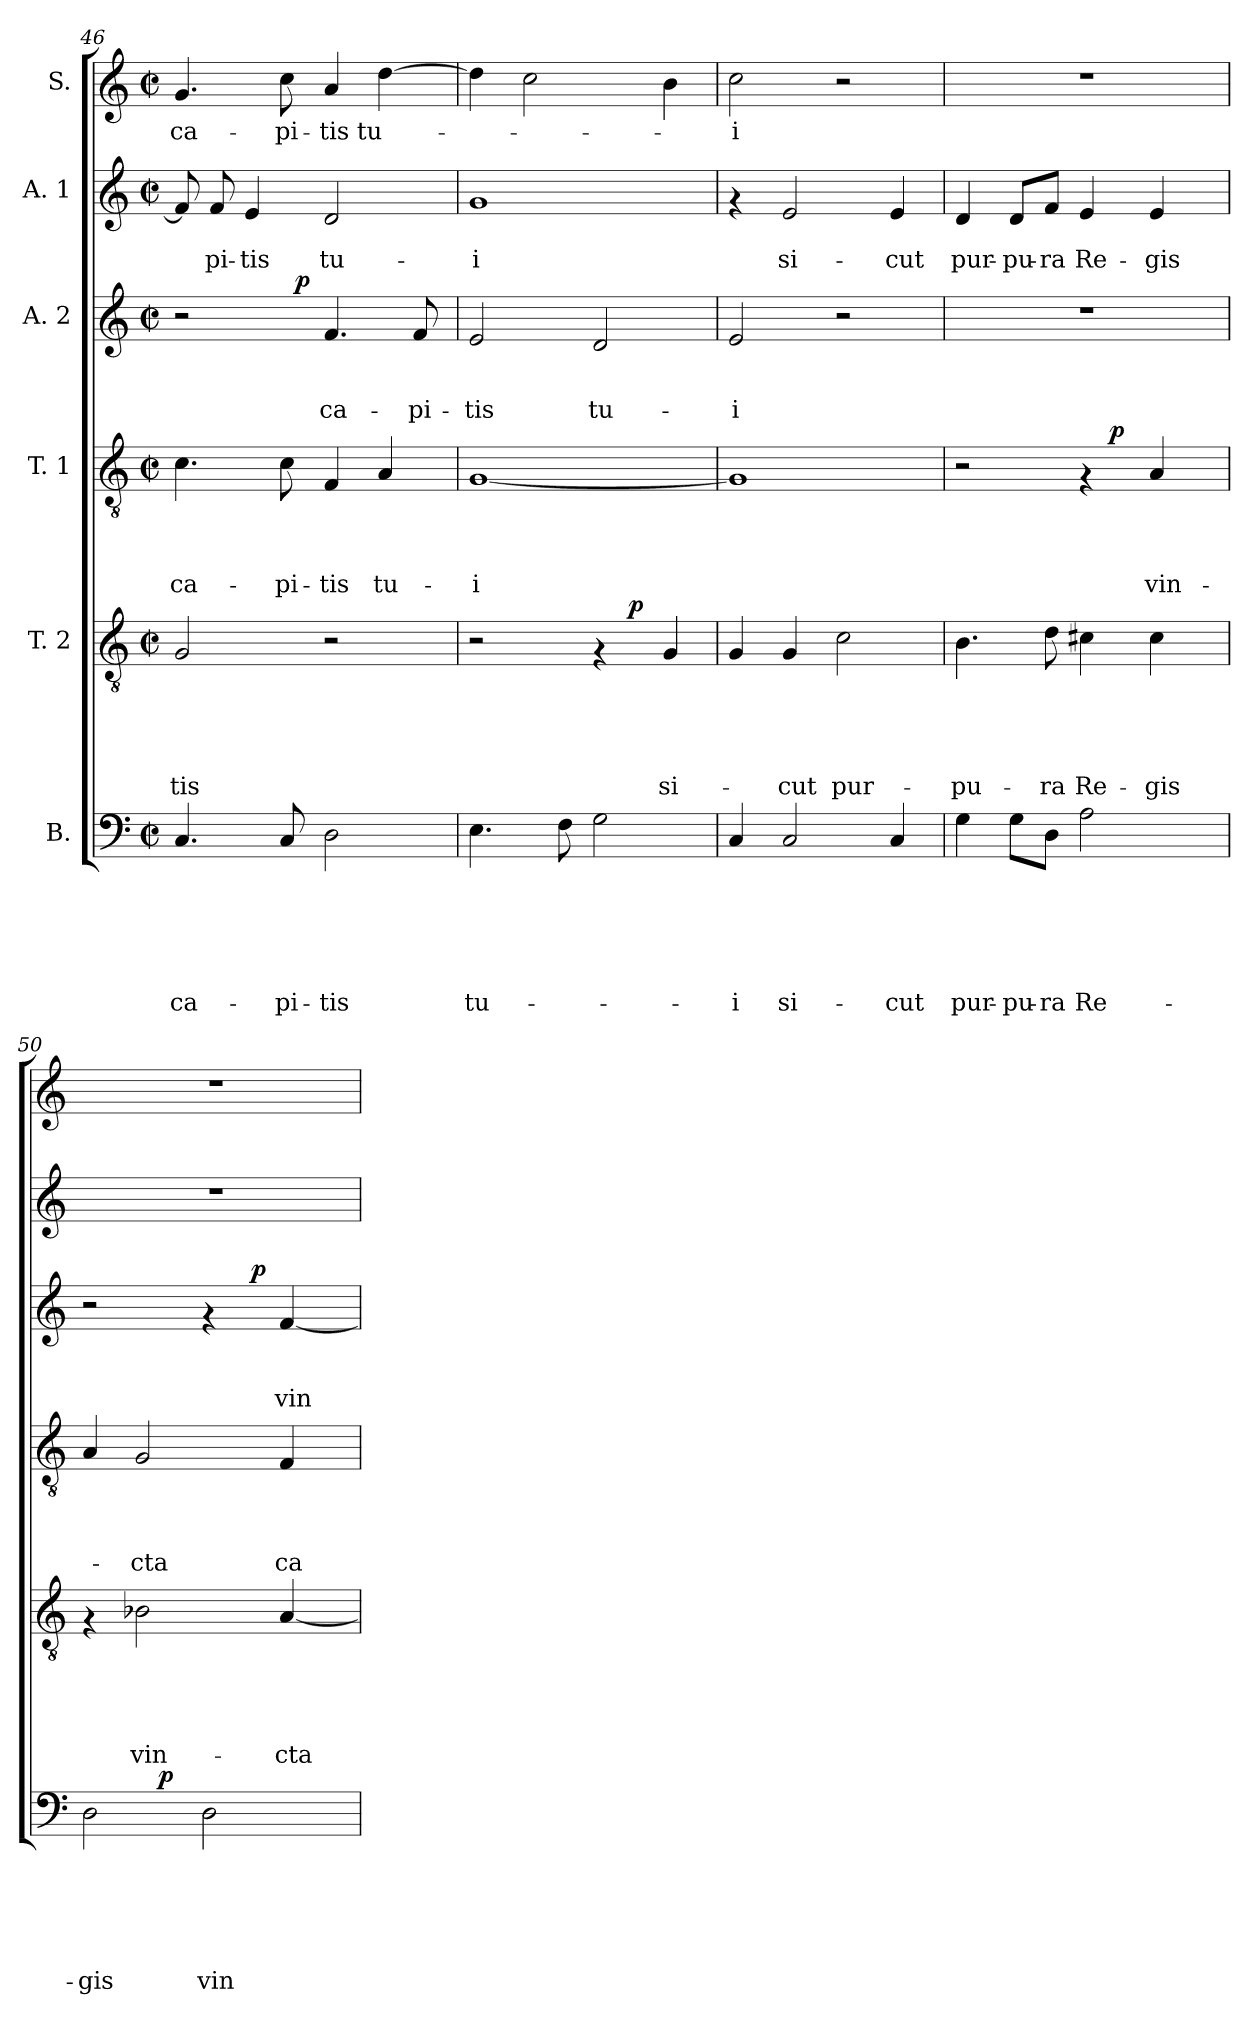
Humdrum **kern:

**kern	**text	**text	**text	**text	**text	**text	**dynam	**kern	**text	**text	**text	**text	**text	**dynam	**kern	**text	**text	**text	**text	**dynam	**kern	**text	**text	**text	**dynam	**kern	**text	**text	**kern	**text
*part6	*part6	*part6	*part6	*part6	*part6	*part6	*part6	*part5	*part5	*part5	*part5	*part5	*part5	*part5	*part4	*part4	*part4	*part4	*part4	*part4	*part3	*part3	*part3	*part3	*part3	*part2	*part2	*part2	*part1	*part1
*staff6	*staff6	*staff6	*staff6	*staff6	*staff6	*staff6	*staff6	*staff5	*staff5	*staff5	*staff5	*staff5	*staff5	*staff5	*staff4	*staff4	*staff4	*staff4	*staff4	*staff4	*staff3	*staff3	*staff3	*staff3	*staff3	*staff2	*staff2	*staff2	*staff1	*staff1
*I"B.	*	*	*	*	*	*	*	*I"T. 2	*	*	*	*	*	*	*I"T. 1	*	*	*	*	*	*I"A. 2	*	*	*	*	*I"A. 1	*	*	*I"S.	*
*clefF4	*	*	*	*	*	*	*	*clefGv2	*	*	*	*	*	*	*clefGv2	*	*	*	*	*	*clefG2	*	*	*	*	*clefG2	*	*	*clefG2	*
*k[]	*	*	*	*	*	*	*	*k[]	*	*	*	*	*	*	*k[]	*	*	*	*	*	*k[]	*	*	*	*	*k[]	*	*	*k[]	*
*C:	*	*	*	*	*	*	*	*C:	*	*	*	*	*	*	*C:	*	*	*	*	*	*C:	*	*	*	*	*C:	*	*	*C:	*
*M2/2	*	*	*	*	*	*	*	*M2/2	*	*	*	*	*	*	*M2/2	*	*	*	*	*	*M2/2	*	*	*	*	*M2/2	*	*	*M2/2	*
*met(c|)	*	*	*	*	*	*	*	*met(c|)	*	*	*	*	*	*	*met(c|)	*	*	*	*	*	*met(c|)	*	*	*	*	*met(c|)	*	*	*met(c|)	*
=46	=46	=46	=46	=46	=46	=46	=46	=46	=46	=46	=46	=46	=46	=46	=46	=46	=46	=46	=46	=46	=46	=46	=46	=46	=46	=46	=46	=46	=46	=46
!	!	!	!	!	!	!LO:LY:b	!	!	!	!	!	!	!LO:LY:b	!	!	!	!	!	!LO:LY:b	!	!	!	!	!	!	!	!	!	!	!LO:LY:b
*	*	*	*	*	*	*	*	*	*	*	*	*	*	*	*	*	*	*	*	*	*^	*	*	*	*	*	*	*	*	*
4.C/	.	.	.	.	.	ca-	.	2G/	.	.	.	.	-tis	.	4.c\	.	.	.	ca-	.	2r	4ryy	.	.	.	.	8f/]	.	.	4.g/	ca-
!	!	!	!	!	!	!	!	!	!	!	!	!	!	!	!	!	!	!	!	!	!	!	!	!	!	!	!	!	!LO:LY:b	!	!
.	.	.	.	.	.	.	.	.	.	.	.	.	.	.	.	.	.	.	.	.	.	.	.	.	.	.	8f/	.	-pi-	.	.
!	!	!	!	!	!	!	!	!	!	!	!	!	!	!	!	!	!	!	!	!	!	!	!	!	!	!	!	!	!LO:LY:b	!	!
.	.	.	.	.	.	.	.	.	.	.	.	.	.	.	.	.	.	.	.	.	.	8ryy	.	.	.	.	4e/	.	-tis	.	.
!	!	!	!	!	!	!LO:LY:b	!	!	!	!	!	!	!	!	!	!	!	!	!LO:LY:b	!	!	!	!	!	!	!	!	!	!	!	!LO:LY:b
8C/	.	.	.	.	.	-pi-	.	.	.	.	.	.	.	.	8c\	.	.	.	-pi-	.	.	32ryy	.	.	.	.	.	.	.	8cc\	-pi-
!	!	!	!	!	!	!	!	!	!	!	!	!	!	!	!	!	!	!	!	!	!	!	!	!	!	!LO:DY:b	!	!	!	!	!
.	.	.	.	.	.	.	.	.	.	.	.	.	.	.	.	.	.	.	.	.	.	2ryy	.	.	.	p	.	.	.	.	.
!	!	!	!	!	!	!LO:LY:b	!	!	!	!	!	!	!	!	!	!	!	!	!LO:LY:b	!	!	!	!	!	!LO:LY:b	!	!	!	!LO:LY:b	!	!LO:LY:b
2D\	.	.	.	.	.	-tis	.	2r	.	.	.	.	.	.	4F/	.	.	.	-tis	.	4.f/	.	.	.	ca-	.	2d/	.	tu-	4a/	-tis
!	!	!	!	!	!	!	!	!	!	!	!	!	!	!	!	!	!	!	!LO:LY:b	!	!	!	!	!	!	!	!	!	!	!	!LO:LY:b
.	.	.	.	.	.	.	.	.	.	.	.	.	.	.	4A/	.	.	.	tu-	.	.	.	.	.	.	.	.	.	.	[>4dd\	tu-
!	!	!	!	!	!	!	!	!	!	!	!	!	!	!	!	!	!	!	!	!	!	!	!	!	!LO:LY:b	!	!	!	!	!	!
.	.	.	.	.	.	.	.	.	.	.	.	.	.	.	.	.	.	.	.	.	8f/	.	.	.	-pi-	.	.	.	.	.	.
.	.	.	.	.	.	.	.	.	.	.	.	.	.	.	.	.	.	.	.	.	.	16.ryy	.	.	.	.	.	.	.	.	.
=47	=47	=47	=47	=47	=47	=47	=47	=47	=47	=47	=47	=47	=47	=47	=47	=47	=47	=47	=47	=47	=47	=47	=47	=47	=47	=47	=47	=47	=47	=47	=47
!	!	!	!	!	!	!LO:LY:b	!	!	!	!	!	!	!	!	!	!	!	!	!LO:LY:b	!	!	!	!	!	!LO:LY:b	!	!	!	!LO:LY:b	!	!
*	*	*	*	*	*	*	*	*^	*	*	*	*	*	*	*	*	*	*	*	*	*v	*v	*	*	*	*	*	*	*	*	*
4.E\	.	.	.	.	.	tu-	.	2r	2ryy	.	.	.	.	.	.	[>1G	.	.	.	-i	.	2e/	.	.	-tis	.	1g	.	-i	4dd\]	.
.	.	.	.	.	.	.	.	.	.	.	.	.	.	.	.	.	.	.	.	.	.	.	.	.	.	.	.	.	.	2cc\	.
8F\	.	.	.	.	.	.	.	.	.	.	.	.	.	.	.	.	.	.	.	.	.	.	.	.	.	.	.	.	.	.	.
!	!	!	!	!	!	!	!	!	!	!	!	!	!	!	!	!	!	!	!	!	!	!	!	!	!LO:LY:b	!	!	!	!	!	!
2G\	.	.	.	.	.	.	.	4rF	8ryy	.	.	.	.	.	.	.	.	.	.	.	.	2d/	.	.	tu-	.	.	.	.	.	.
!	!	!	!	!	!	!	!	!	!	!	!	!	!	!	!LO:DY:a	!	!	!	!	!	!	!	!	!	!	!	!	!	!	!	!
.	.	.	.	.	.	.	.	.	4.ryy	.	.	.	.	.	p	.	.	.	.	.	.	.	.	.	.	.	.	.	.	.	.
!	!	!	!	!	!	!	!	!	!	!	!	!	!	!LO:LY:b	!	!	!	!	!	!	!	!	!	!	!	!	!	!	!	!	!
.	.	.	.	.	.	.	.	4G/	.	.	.	.	.	si-	.	.	.	.	.	.	.	.	.	.	.	.	.	.	.	4b\	.
=48	=48	=48	=48	=48	=48	=48	=48	=48	=48	=48	=48	=48	=48	=48	=48	=48	=48	=48	=48	=48	=48	=48	=48	=48	=48	=48	=48	=48	=48	=48	=48
!	!	!	!	!	!	!LO:LY:b	!	!	!	!	!	!	!	!	!	!	!	!	!	!	!	!	!	!	!LO:LY:b	!	!	!	!	!	!LO:LY:b
*	*	*	*	*	*	*	*	*v	*v	*	*	*	*	*	*	*	*	*	*	*	*	*	*	*	*	*	*	*	*	*	*
4C/	.	.	.	.	.	-i	.	4G/	.	.	.	.	.	.	1G]	.	.	.	.	.	2e/	.	.	-i	.	4rf	.	.	2cc\	-i
!	!	!	!	!	!	!LO:LY:b	!	!	!	!	!	!	!LO:LY:b	!	!	!	!	!	!	!	!	!	!	!	!	!	!	!LO:LY:b	!	!
2C/	.	.	.	.	.	si-	.	4G/	.	.	.	.	-cut	.	.	.	.	.	.	.	.	.	.	.	.	2e/	.	si-	.	.
!	!	!	!	!	!	!	!	!	!	!	!	!	!LO:LY:b	!	!	!	!	!	!	!	!	!	!	!	!	!	!	!	!	!
.	.	.	.	.	.	.	.	2c\	.	.	.	.	pur-	.	.	.	.	.	.	.	2r	.	.	.	.	.	.	.	2r	.
!	!	!	!	!	!	!LO:LY:b	!	!	!	!	!	!	!	!	!	!	!	!	!	!	!	!	!	!	!	!	!	!LO:LY:b	!	!
4C/	.	.	.	.	.	-cut	.	.	.	.	.	.	.	.	.	.	.	.	.	.	.	.	.	.	.	4e/	.	-cut	.	.
!!LO:PB:g=z
=49	=49	=49	=49	=49	=49	=49	=49	=49	=49	=49	=49	=49	=49	=49	=49	=49	=49	=49	=49	=49	=49	=49	=49	=49	=49	=49	=49	=49	=49	=49
!	!	!	!	!	!	!LO:LY:b	!	!	!	!	!	!	!LO:LY:b	!	!	!	!	!	!	!	!	!	!	!	!	!	!	!LO:LY:b	!	!
*	*	*	*	*	*	*	*	*	*	*	*	*	*	*	*^	*	*	*	*	*	*	*	*	*	*	*	*	*	*	*
4G\	.	.	.	.	.	pur-	.	4.B\	.	.	.	.	-pu-	.	2r	2ryy	.	.	.	.	.	1r	.	.	.	.	4d/	.	pur-	1r	.
!	!	!	!	!	!	!LO:LY:b	!	!	!	!	!	!	!	!	!	!	!	!	!	!	!	!	!	!	!	!	!	!	!LO:LY:b	!	!
8G\L	.	.	.	.	.	-pu-	.	.	.	.	.	.	.	.	.	.	.	.	.	.	.	.	.	.	.	.	8d/L	.	-pu-	.	.
!	!	!	!	!	!	!LO:LY:b	!	!	!	!	!	!	!LO:LY:b	!	!	!	!	!	!	!	!	!	!	!	!	!	!	!	!LO:LY:b	!	!
8D\J	.	.	.	.	.	-ra	.	8d\	.	.	.	.	-ra	.	.	.	.	.	.	.	.	.	.	.	.	.	8f/J	.	-ra	.	.
!	!	!	!	!	!	!LO:LY:b	!	!	!	!	!	!	!LO:LY:b	!	!	!	!	!	!	!	!	!	!	!	!	!	!	!	!LO:LY:b	!	!
2A\	.	.	.	.	.	Re-	.	4c#X\	.	.	.	.	Re-	.	4rF	16.ryy	.	.	.	.	.	.	.	.	.	.	4e/	.	Re-	.	.
!	!	!	!	!	!	!	!	!	!	!	!	!	!	!	!	!	!	!	!	!	!LO:DY:a	!	!	!	!	!	!	!	!	!	!
.	.	.	.	.	.	.	.	.	.	.	.	.	.	.	.	4ryy	.	.	.	.	p	.	.	.	.	.	.	.	.	.	.
!	!	!	!	!	!	!	!	!	!	!	!	!	!LO:LY:b	!	!	!	!	!	!	!LO:LY:b	!	!	!	!	!	!	!	!	!LO:LY:b	!	!
.	.	.	.	.	.	.	.	4c#\	.	.	.	.	-gis	.	4A/	.	.	.	.	vin-	.	.	.	.	.	.	4e/	.	-gis	.	.
.	.	.	.	.	.	.	.	.	.	.	.	.	.	.	.	8ryy	.	.	.	.	.	.	.	.	.	.	.	.	.	.	.
.	.	.	.	.	.	.	.	.	.	.	.	.	.	.	.	32ryy	.	.	.	.	.	.	.	.	.	.	.	.	.	.	.
=50	=50	=50	=50	=50	=50	=50	=50	=50	=50	=50	=50	=50	=50	=50	=50	=50	=50	=50	=50	=50	=50	=50	=50	=50	=50	=50	=50	=50	=50	=50	=50
!	!	!	!	!	!	!LO:LY:b	!	!	!	!	!	!	!	!	!	!	!	!	!	!	!	!	!	!	!	!	!	!	!	!	!
*^	*	*	*	*	*	*	*	*	*	*	*	*	*	*	*v	*v	*	*	*	*	*	*^	*	*	*	*	*	*	*	*	*
2D\	4ryy	.	.	.	.	.	-gis	.	4rF	.	.	.	.	.	.	4A/	.	.	.	.	.	2r	2ryy	.	.	.	.	1r	.	.	1r	.
!	!	!	!	!	!	!	!	!	!	!	!	!	!	!LO:LY:b	!	!	!	!	!	!LO:LY:b	!	!	!	!	!	!	!	!	!	!	!	!
.	16ryy	.	.	.	.	.	.	.	2B-X\	.	.	.	.	vin-	.	2G/	.	.	.	-cta	.	.	.	.	.	.	.	.	.	.	.	.
!	!	!	!	!	!	!	!	!LO:DY:a	!	!	!	!	!	!	!	!	!	!	!	!	!	!	!	!	!	!	!	!	!	!	!	!
.	2ryy	.	.	.	.	.	.	p	.	.	.	.	.	.	.	.	.	.	.	.	.	.	.	.	.	.	.	.	.	.	.	.
!	!	!	!	!	!	!	!LO:LY:b	!	!	!	!	!	!	!	!	!	!	!	!	!	!	!	!	!	!	!	!	!	!	!	!	!
2D\	.	.	.	.	.	.	vin-	.	.	.	.	.	.	.	.	.	.	.	.	.	.	4rf	8ryy	.	.	.	.	.	.	.	.	.
.	.	.	.	.	.	.	.	.	.	.	.	.	.	.	.	.	.	.	.	.	.	.	32ryy	.	.	.	.	.	.	.	.	.
!	!	!	!	!	!	!	!	!	!	!	!	!	!	!	!	!	!	!	!	!	!	!	!	!	!	!	!LO:DY:a	!	!	!	!	!
.	.	.	.	.	.	.	.	.	.	.	.	.	.	.	.	.	.	.	.	.	.	.	4ryy	.	.	.	p	.	.	.	.	.
!	!	!	!	!	!	!	!	!	!	!	!	!	!	!LO:LY:b	!	!	!	!	!	!LO:LY:b	!	!	!	!	!	!LO:LY:b	!	!	!	!	!	!
.	.	.	.	.	.	.	.	.	[>4A/	.	.	.	.	-cta	.	4F/	.	.	.	ca-	.	[>4f/	.	.	.	vin-	.	.	.	.	.	.
.	8.ryy	.	.	.	.	.	.	.	.	.	.	.	.	.	.	.	.	.	.	.	.	.	.	.	.	.	.	.	.	.	.	.
.	.	.	.	.	.	.	.	.	.	.	.	.	.	.	.	.	.	.	.	.	.	.	16.ryy	.	.	.	.	.	.	.	.	.
*v	*v	*	*	*	*	*	*	*	*	*	*	*	*	*	*	*	*	*	*	*	*	*v	*v	*	*	*	*	*	*	*	*	*
=	=	=	=	=	=	=	=	=	=	=	=	=	=	=	=	=	=	=	=	=	=	=	=	=	=	=	=	=	=	=
*-	*-	*-	*-	*-	*-	*-	*-	*-	*-	*-	*-	*-	*-	*-	*-	*-	*-	*-	*-	*-	*-	*-	*-	*-	*-	*-	*-	*-	*-	*-
